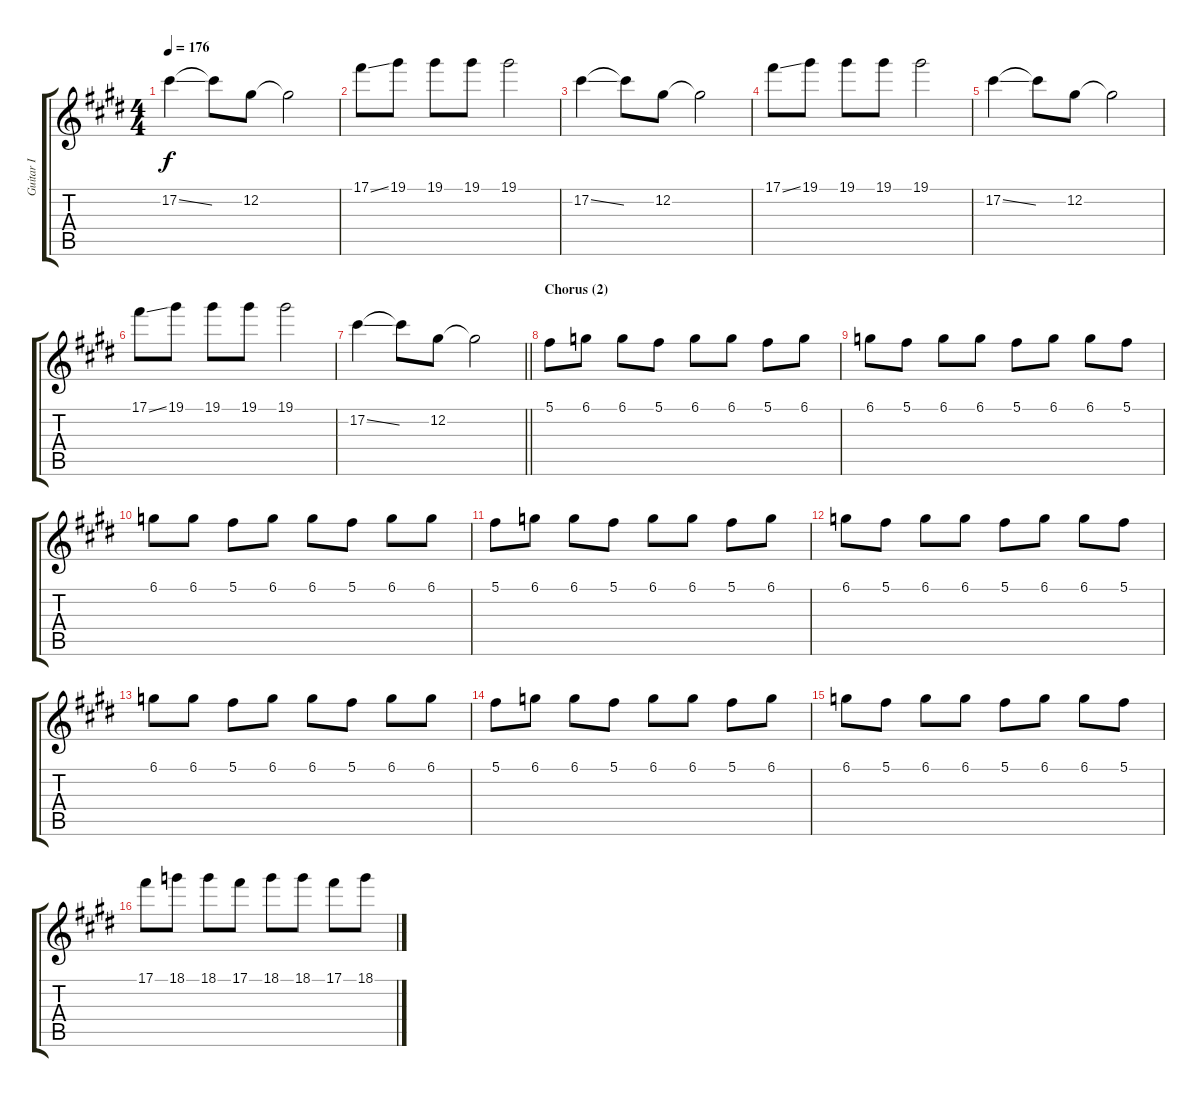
\track ("Guitar I" "Guitar I") {instrument distortionguitar}
\staff {score tabs}
\tuning (Db4 Ab3 E3 B2 Gb2 Db2) {hide}
\ts (4 4)
\tempo 176
\clef g2
\ks c#minor
17.2{ss}.4{dy f} 17.2{t}.8 12.2.8 12.2{t}.2 |
17.1{ss}.8 19.1.8 19.1.8 19.1.8 19.1.2 |
17.2{ss}.4 17.2{t}.8 12.2.8 12.2{t}.2 |
17.1{ss}.8 19.1.8 19.1.8 19.1.8 19.1.2 |
17.2{ss}.4 17.2{t}.8 12.2.8 12.2{t}.2 |
17.1{ss}.8 19.1.8 19.1.8 19.1.8 19.1.2 |
\barLineRight lightlight
17.2{ss}.4 17.2{t}.8 12.2.8 12.2{t}.2 |
\section ("" "Chorus (2)")
5.1.8 6.1.8 6.1.8 5.1.8 6.1.8 6.1.8 5.1.8 6.1.8 |
6.1.8 5.1.8 6.1.8 6.1.8 5.1.8 6.1.8 6.1.8 5.1.8 |
6.1.8 6.1.8 5.1.8 6.1.8 6.1.8 5.1.8 6.1.8 6.1.8 |
5.1.8 6.1.8 6.1.8 5.1.8 6.1.8 6.1.8 5.1.8 6.1.8 |
6.1.8 5.1.8 6.1.8 6.1.8 5.1.8 6.1.8 6.1.8 5.1.8 |
6.1.8 6.1.8 5.1.8 6.1.8 6.1.8 5.1.8 6.1.8 6.1.8 |
5.1.8 6.1.8 6.1.8 5.1.8 6.1.8 6.1.8 5.1.8 6.1.8 |
6.1.8 5.1.8 6.1.8 6.1.8 5.1.8 6.1.8 6.1.8 5.1.8 |
17.1.8 18.1.8 18.1.8 17.1.8 18.1.8 18.1.8 17.1.8 18.1.8
